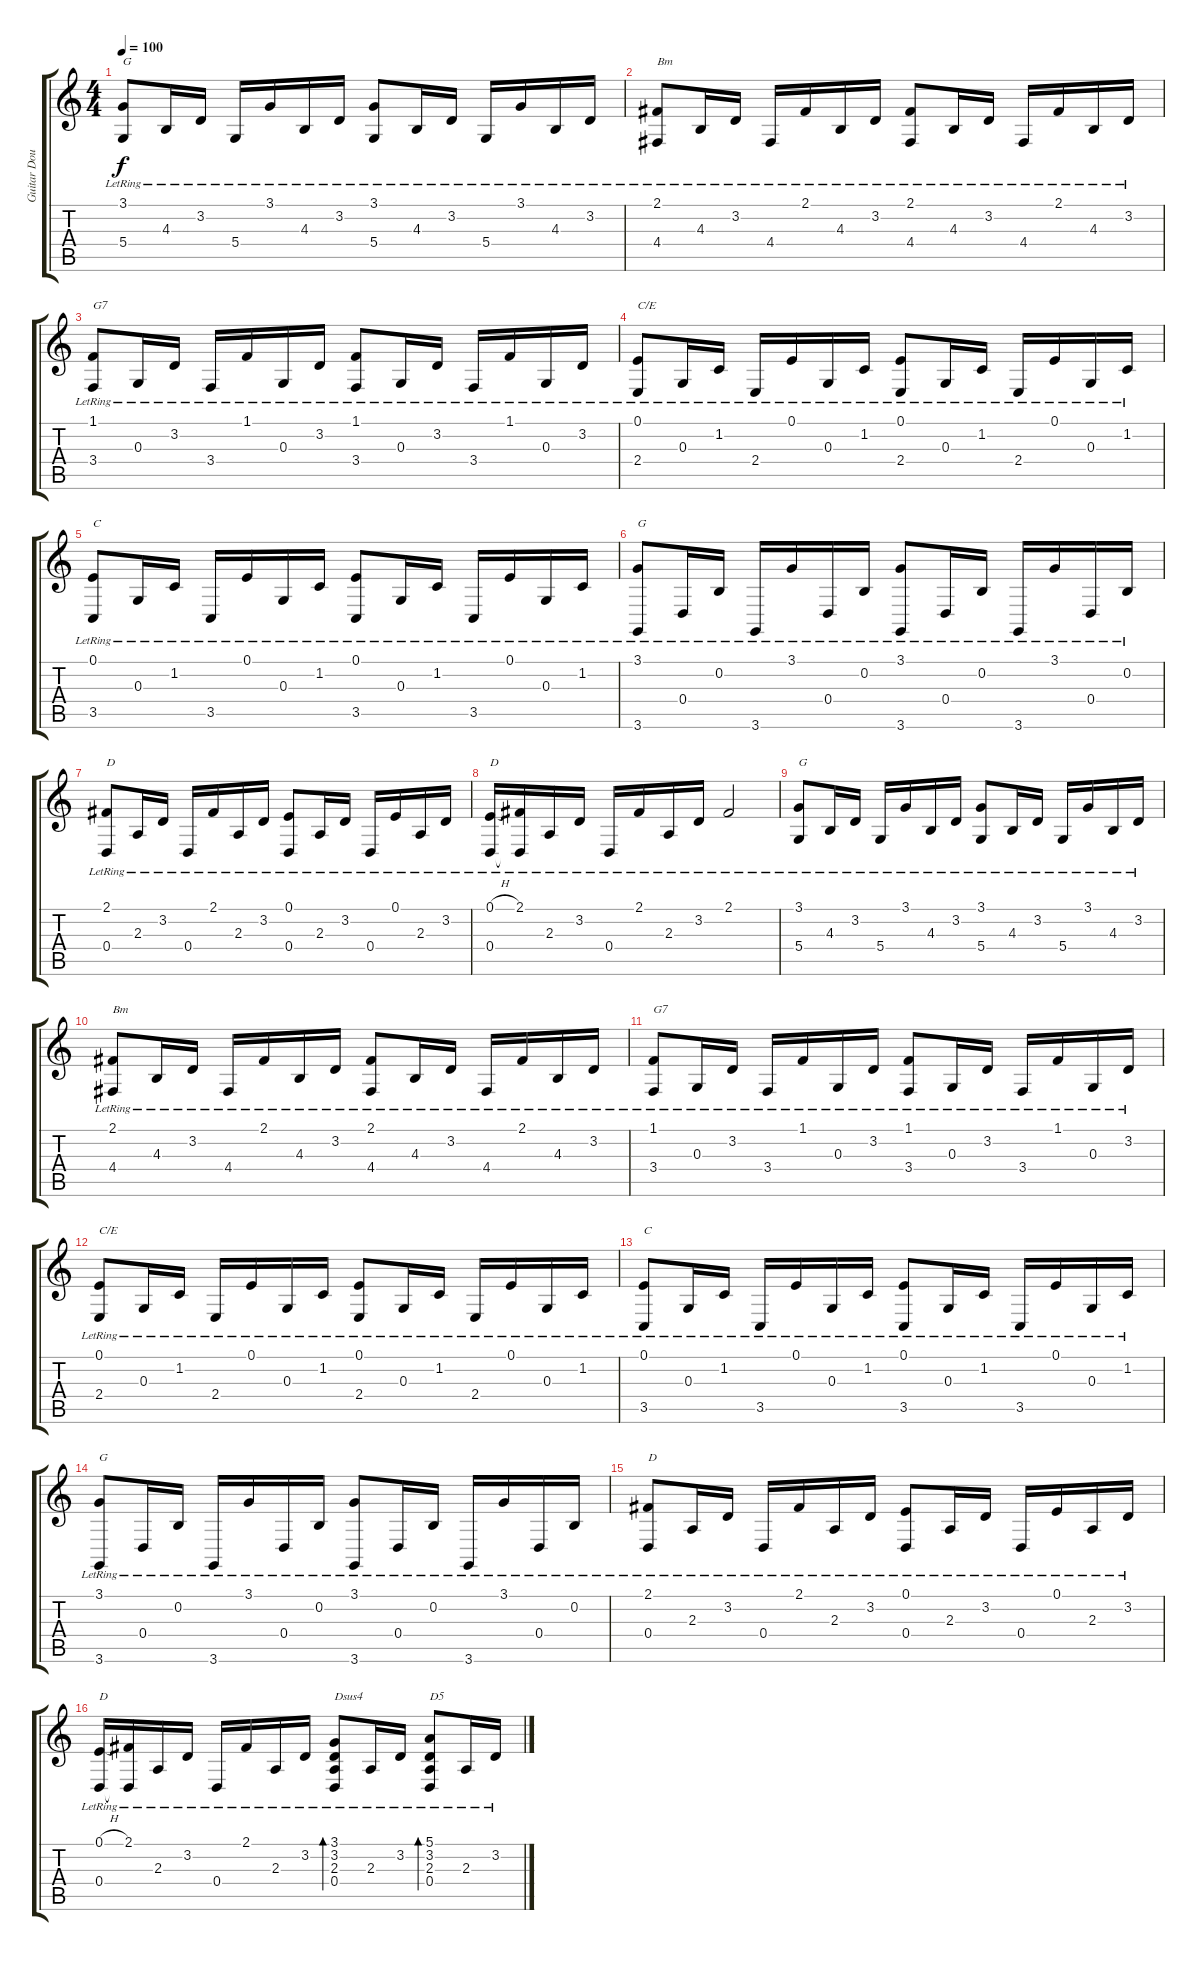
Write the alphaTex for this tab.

\track ("Guitar Doubling" "Guitar Dou") {instrument koto}
\staff {score tabs}
\tuning (E4 B3 G3 D3 A2 E2) {hide}
\ts (4 4)
\tempo 100
\clef g2
\ks c
(3.1{lr} 5.4{lr}).8{txt "G" dy f} 4.3{lr}.16 3.2{lr}.16 5.4{lr}.16 3.1{lr}.16 4.3{lr}.16 3.2{lr}.16 (3.1{lr} 5.4{lr}).8 4.3{lr}.16 3.2{lr}.16 5.4{lr}.16 3.1{lr}.16 4.3{lr}.16 3.2{lr}.16 |
(2.1{lr} 4.4{lr}).8{txt "Bm"} 4.3{lr}.16 3.2{lr}.16 4.4{lr}.16 2.1{lr}.16 4.3{lr}.16 3.2{lr}.16 (2.1{lr} 4.4{lr}).8 4.3{lr}.16 3.2{lr}.16 4.4{lr}.16 2.1{lr}.16 4.3{lr}.16 3.2{lr}.16 |
(1.1{lr} 3.4{lr}).8{txt "G7"} 0.3{lr}.16 3.2{lr}.16 3.4{lr}.16 1.1{lr}.16 0.3{lr}.16 3.2{lr}.16 (1.1{lr} 3.4{lr}).8 0.3{lr}.16 3.2{lr}.16 3.4{lr}.16 1.1{lr}.16 0.3{lr}.16 3.2{lr}.16 |
(0.1{lr} 2.4{lr}).8{txt "C/E"} 0.3{lr}.16 1.2{lr}.16 2.4{lr}.16 0.1{lr}.16 0.3{lr}.16 1.2{lr}.16 (0.1{lr} 2.4{lr}).8 0.3{lr}.16 1.2{lr}.16 2.4{lr}.16 0.1{lr}.16 0.3{lr}.16 1.2{lr}.16 |
(0.1{lr} 3.5{lr}).8{txt "C"} 0.3{lr}.16 1.2{lr}.16 3.5{lr}.16 0.1{lr}.16 0.3{lr}.16 1.2{lr}.16 (0.1{lr} 3.5{lr}).8 0.3{lr}.16 1.2{lr}.16 3.5{lr}.16 0.1{lr}.16 0.3{lr}.16 1.2{lr}.16 |
(3.1{lr} 3.6{lr}).8{txt "G"} 0.4{lr}.16 0.2{lr}.16 3.6{lr}.16 3.1{lr}.16 0.4{lr}.16 0.2{lr}.16 (3.1{lr} 3.6{lr}).8 0.4{lr}.16 0.2{lr}.16 3.6{lr}.16 3.1{lr}.16 0.4{lr}.16 0.2{lr}.16 |
(2.1{lr} 0.4{lr}).8{txt "D"} 2.3{lr}.16 3.2{lr}.16 0.4{lr}.16 2.1{lr}.16 2.3{lr}.16 3.2{lr}.16 (0.1{lr} 0.4{lr}).8 2.3{lr}.16 3.2{lr}.16 0.4{lr}.16 0.1{lr}.16 2.3{lr}.16 3.2{lr}.16 |
(0.1{h lr} 0.4{lr}).16{txt "D"} (2.1{lr} 0.4{t}).16 2.3{lr}.16 3.2{lr}.16 0.4{lr}.16 2.1{lr}.16 2.3{lr}.16 3.2{lr}.16 2.1{lr}.2 |
(3.1{lr} 5.4{lr}).8{txt "G"} 4.3{lr}.16 3.2{lr}.16 5.4{lr}.16 3.1{lr}.16 4.3{lr}.16 3.2{lr}.16 (3.1{lr} 5.4{lr}).8 4.3{lr}.16 3.2{lr}.16 5.4{lr}.16 3.1{lr}.16 4.3{lr}.16 3.2{lr}.16 |
(2.1{lr} 4.4{lr}).8{txt "Bm"} 4.3{lr}.16 3.2{lr}.16 4.4{lr}.16 2.1{lr}.16 4.3{lr}.16 3.2{lr}.16 (2.1{lr} 4.4{lr}).8 4.3{lr}.16 3.2{lr}.16 4.4{lr}.16 2.1{lr}.16 4.3{lr}.16 3.2{lr}.16 |
(1.1{lr} 3.4{lr}).8{txt "G7"} 0.3{lr}.16 3.2{lr}.16 3.4{lr}.16 1.1{lr}.16 0.3{lr}.16 3.2{lr}.16 (1.1{lr} 3.4{lr}).8 0.3{lr}.16 3.2{lr}.16 3.4{lr}.16 1.1{lr}.16 0.3{lr}.16 3.2{lr}.16 |
(0.1{lr} 2.4{lr}).8{txt "C/E"} 0.3{lr}.16 1.2{lr}.16 2.4{lr}.16 0.1{lr}.16 0.3{lr}.16 1.2{lr}.16 (0.1{lr} 2.4{lr}).8 0.3{lr}.16 1.2{lr}.16 2.4{lr}.16 0.1{lr}.16 0.3{lr}.16 1.2{lr}.16 |
(0.1{lr} 3.5{lr}).8{txt "C"} 0.3{lr}.16 1.2{lr}.16 3.5{lr}.16 0.1{lr}.16 0.3{lr}.16 1.2{lr}.16 (0.1{lr} 3.5{lr}).8 0.3{lr}.16 1.2{lr}.16 3.5{lr}.16 0.1{lr}.16 0.3{lr}.16 1.2{lr}.16 |
(3.1{lr} 3.6{lr}).8{txt "G"} 0.4{lr}.16 0.2{lr}.16 3.6{lr}.16 3.1{lr}.16 0.4{lr}.16 0.2{lr}.16 (3.1{lr} 3.6{lr}).8 0.4{lr}.16 0.2{lr}.16 3.6{lr}.16 3.1{lr}.16 0.4{lr}.16 0.2{lr}.16 |
(2.1{lr} 0.4{lr}).8{txt "D"} 2.3{lr}.16 3.2{lr}.16 0.4{lr}.16 2.1{lr}.16 2.3{lr}.16 3.2{lr}.16 (0.1{lr} 0.4{lr}).8 2.3{lr}.16 3.2{lr}.16 0.4{lr}.16 0.1{lr}.16 2.3{lr}.16 3.2{lr}.16 |
(0.1{h lr} 0.4{lr}).16{txt "D"} (2.1{lr} 0.4{t}).16 2.3{lr}.16 3.2{lr}.16 0.4{lr}.16 2.1{lr}.16 2.3{lr}.16 3.2{lr}.16 (3.1{lr} 3.2 2.3 0.4).8{bd 60 txt "Dsus4"} 2.3{lr}.16 3.2{lr}.16 (5.1{lr} 3.2 2.3 0.4).8{bd 60 txt "D5"} 2.3{lr}.16 3.2{lr}.16
